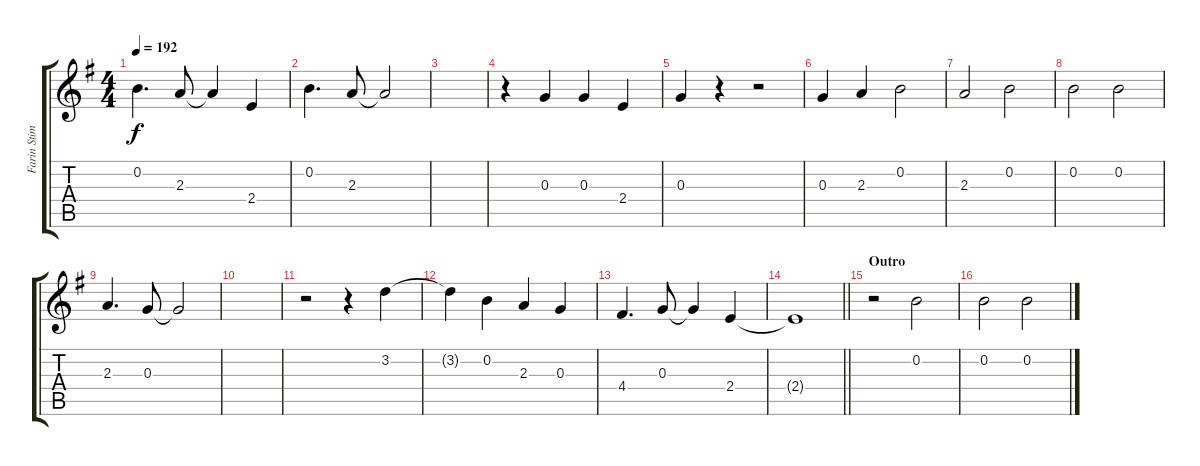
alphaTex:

\track ("Farin Stimme" "Farin Stim") {instrument acousticguitarsteel}
\staff {score tabs}
\tuning (E4 B3 G3 D3 A2 E2) {hide}
\ts (4 4)
\tempo 192
\clef g2
\ks g
0.2.4{d dy f} 2.3.8 2.3{t}.4 2.4.4 |
0.2.4{d} 2.3.8 2.3{t}.2 |
|
r.4 0.3.4 0.3.4 2.4.4 |
0.3.4 r.4 r.2 |
0.3.4 2.3.4 0.2.2 |
2.3.2 0.2.2 |
0.2.2 0.2.2 |
2.3.4{d} 0.3.8 0.3{t}.2 |
|
r.2 r.4 3.2.4 |
3.2{t}.4 0.2.4 2.3.4 0.3.4 |
4.4.4{d} 0.3.8 0.3{t}.4 2.4.4 |
\barLineRight lightlight
2.4{t}.1 |
\section ("" "Outro")
r.2 0.2.2 |
0.2.2 0.2.2
